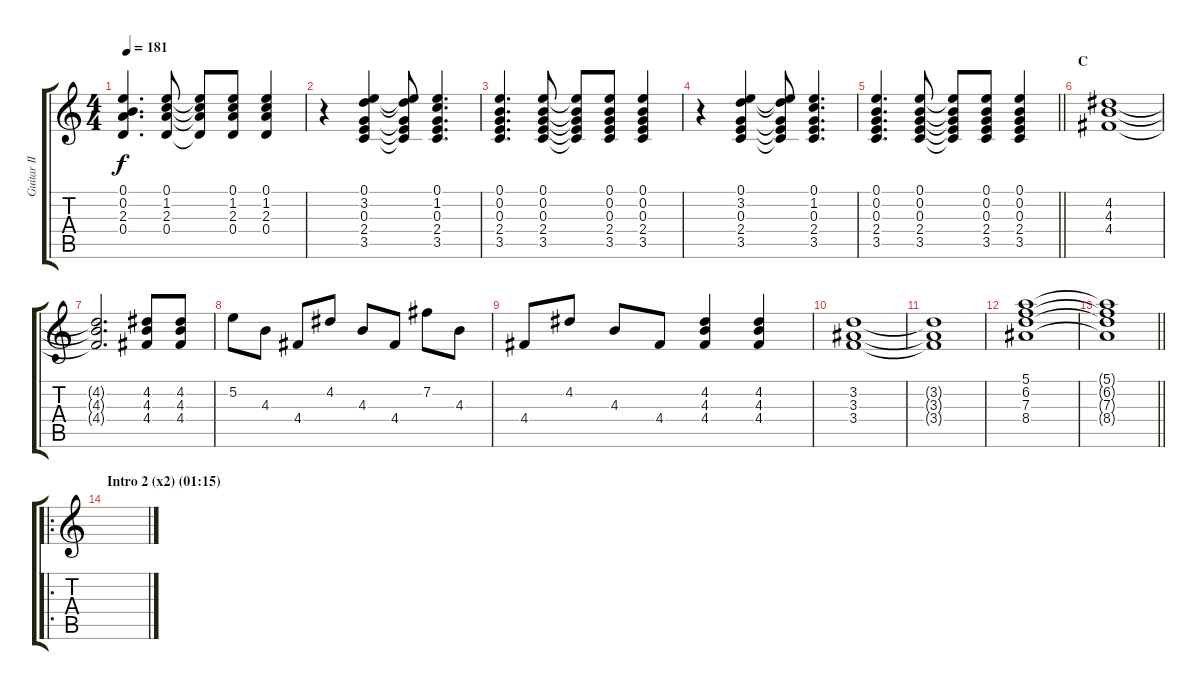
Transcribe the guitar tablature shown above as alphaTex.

\track ("Guitar II" "Guitar II") {instrument overdrivenguitar}
\staff {score tabs}
\tuning (E4 B3 G3 D3 A2 E2) {hide}
\ts (4 4)
\tempo 181
\clef g2
\ks c
(0.1 0.2 2.3 0.4).4{d dy f} (0.1 1.2 2.3 0.4).8 (0.1{t} 1.2{t} 2.3{t} 0.4{t}).8 (0.1 1.2 2.3 0.4).8 (0.1 1.2 2.3 0.4).4 |
r.4 (0.1 3.2 0.3 2.4 3.5).4 (0.1{t} 3.2{t} 0.3{t} 2.4{t} 3.5{t}).8 (0.1 1.2 0.3 2.4 3.5).4{d} |
(0.1 0.2 0.3 2.4 3.5).4{d} (0.1 0.2 0.3 2.4 3.5).8 (0.1{t} 0.2{t} 0.3{t} 2.4{t} 3.5{t}).8 (0.1 0.2 0.3 2.4 3.5).8 (0.1 0.2 0.3 2.4 3.5).4 |
r.4 (0.1 3.2 0.3 2.4 3.5).4 (0.1{t} 3.2{t} 0.3{t} 2.4{t} 3.5{t}).8 (0.1 1.2 0.3 2.4 3.5).4{d} |
\barLineRight lightlight
(0.1 0.2 0.3 2.4 3.5).4{d} (0.1 0.2 0.3 2.4 3.5).8 (0.1{t} 0.2{t} 0.3{t} 2.4{t} 3.5{t}).8 (0.1 0.2 0.3 2.4 3.5).8 (0.1 0.2 0.3 2.4 3.5).4 |
\section ("" "C")
(4.2 4.3 4.4).1 |
(4.2{t} 4.3{t} 4.4{t}).2{d} (4.2 4.3 4.4).8 (4.2 4.3 4.4).8 |
5.2.8 4.3.8 4.4.8 4.2.8 4.3.8 4.4.8 7.2.8 4.3.8 |
4.4.8 4.2.8 4.3.8 4.4.8 (4.2 4.3 4.4).4 (4.2 4.3 4.4).4 |
(3.2 3.3 3.4).1 |
(3.2{t} 3.3{t} 3.4{t}).1 |
(5.1 6.2 7.3 8.4).1 |
\barLineRight lightlight
(5.1{t} 6.2{t} 7.3{t} 8.4{t}).1 |
\ro
\section ("" "Intro 2 (x2) (01:15)")
